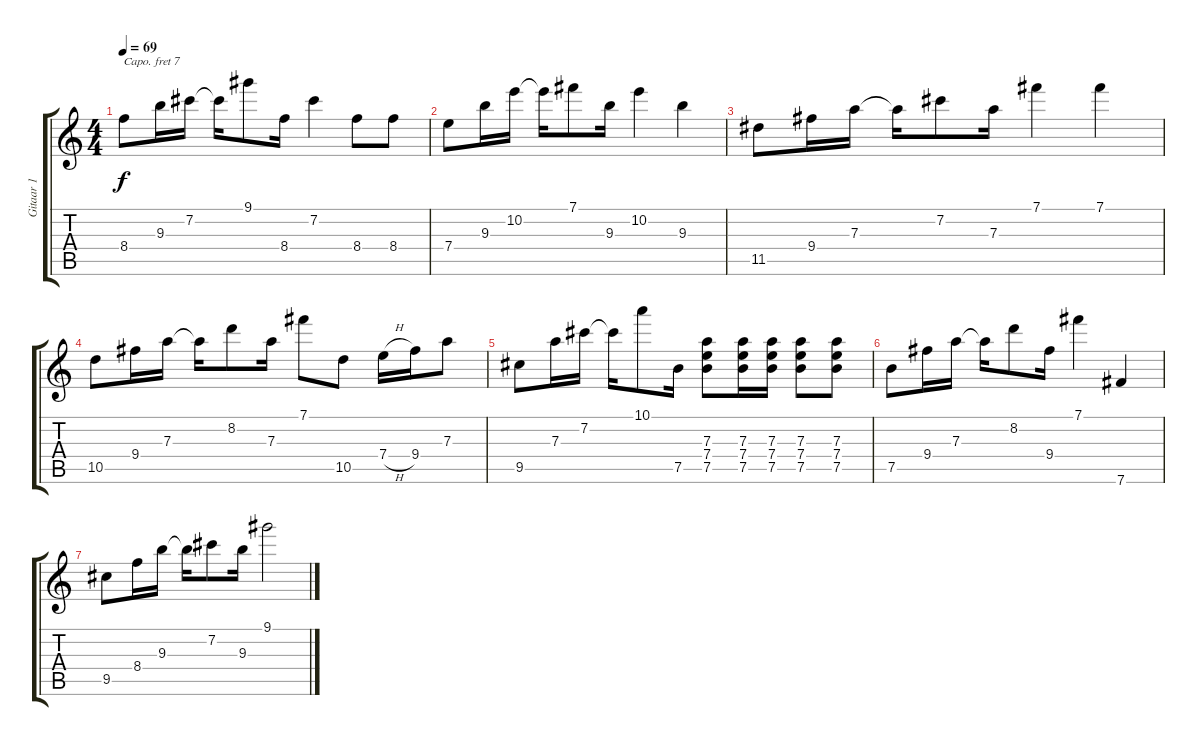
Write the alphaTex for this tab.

\track ("Gitaar 1" "Gitaar 1") {instrument acousticguitarsteel}
\staff {score tabs}
\capo 7
\tuning (E4 B3 G3 D3 A2 E2) {hide}
\ts (4 4)
\tempo 69
\clef g2
\ks c
8.4.8{dy f} 9.3.16 7.2.16 7.2{t}.16 9.1.8 8.4.16 7.2.4 8.4.8 8.4.8 |
7.4.8 9.3.16 10.2.16 10.2{t}.16 7.1.8 9.3.16 10.2.4 9.3.4 |
11.5.8 9.4.16 7.3.16 7.3{t}.16 7.2.8 7.3.16 7.1.4 7.1.4 |
10.5.8 9.4.16 7.3.16 7.3{t}.16 8.2.8 7.3.16 7.1.8 10.5.8 7.4{h}.16 9.4.16 7.3.8 |
9.5.8 7.3.16 7.2.16 7.2{t}.16 10.1.8 7.5.16 (7.3 7.4 7.5).8 (7.3 7.4 7.5).16 (7.3 7.4 7.5).16 (7.3 7.4 7.5).8 (7.3 7.4 7.5).8 |
7.5.8 9.4.16 7.3.16 7.3{t}.16 8.2.8 9.4.16 7.1.4 7.6.4 |
9.5.8 8.4.16 9.3.16 9.3{t}.16 7.2.8 9.3.16 9.1.2
